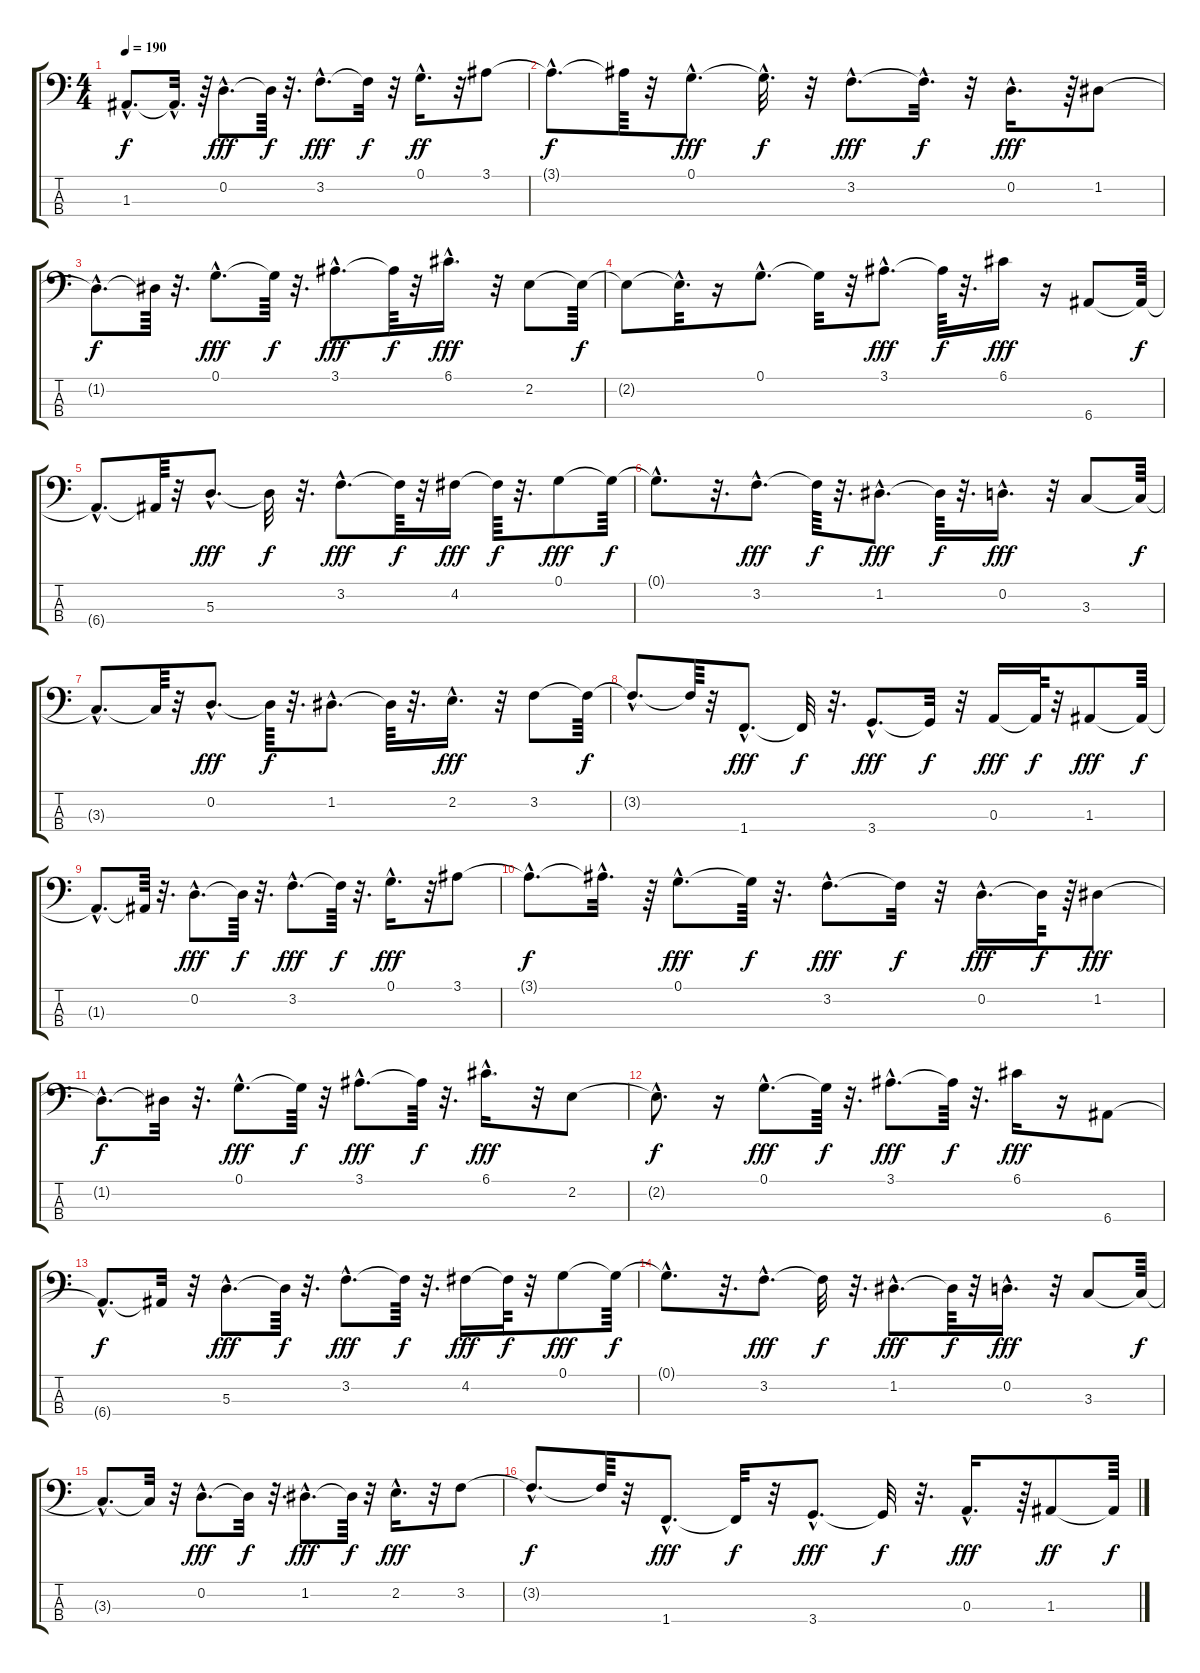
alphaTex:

\track "" {instrument electricbassfinger}
\staff {score tabs}
\tuning (G2 D2 A1 E1) {hide}
\ts (4 4)
\tempo 190
\clef f4
\ks c
1.3{hac t}.8{d dy f} 1.3{hac t}.32{d} r.64 0.2{hac}.8{d dy fff} 0.2{t}.64{dy f} r.32{d} 3.2{hac}.8{d dy fff} 3.2{t}.32{dy f} r.32 0.1{hac}.16{d dy ff} r.32 3.1.8 |
3.1{hac t}.8{d dy f} 3.1{t}.64 r.32 0.1{hac}.8{d dy fff} 0.1{hac t}.32{d dy f} r.32 3.2{hac}.8{d dy fff} 3.2{hac t}.32{d dy f} r.32 0.2{hac}.16{d dy fff} r.64 1.2.8 |
1.2{hac t}.8{d dy f} 1.2{t}.64 r.32{d} 0.1{hac}.8{d dy fff} 0.1{t}.64{dy f} r.32{d} 3.1{hac}.8{d dy fff} 3.1{t}.64{dy f} r.32 6.1{hac}.16{d dy fff} r.32 2.2.8 2.2{t}.64{dy f} |
2.2{t}.8 2.2{hac t}.32{d} r.16 0.1{hac}.8{d} 0.1{t}.32 r.32 3.1{hac}.8{d dy fff} 3.1{t}.64{dy f} r.32{d} 6.1.16{dy fff} r.16 6.4.8 6.4{t}.64{dy f} |
6.4{hac t}.8{d} 6.4{t}.64 r.32 5.3{hac}.8{d dy fff} 5.3{t}.32{dy f} r.32{d} 3.2{hac}.8{d dy fff} 3.2{t}.64{dy f} r.32 4.2.16{dy fff} 4.2{t}.64{dy f} r.32{d} 0.1.8{dy fff} 0.1{t}.64{dy f} |
0.1{hac t}.8{d} r.32{d} 3.2{hac}.8{d dy fff} 3.2{t}.64{dy f} r.32{d} 1.2{hac}.8{d dy fff} 1.2{t}.64{dy f} r.32{d} 0.2{hac}.16{d dy fff} r.32 3.3.8 3.3{t}.64{dy f} |
3.3{hac t}.8{d} 3.3{t}.64 r.32 0.2{hac}.8{d dy fff} 0.2{t}.64{dy f} r.32{d} 1.2{hac}.8{d} 1.2{t}.64 r.32{d} 2.2{hac}.16{d dy fff} r.32 3.2.8 3.2{t}.64{dy f} |
3.2{hac t}.8{d} 3.2{t}.64 r.32 1.4{hac}.8{d dy fff} 1.4{t}.32{dy f} r.32{d} 3.4{hac}.8{d dy fff} 3.4{t}.32{dy f} r.32 0.3.16{dy fff} 0.3{t}.64{dy f} r.32 1.3.8{dy fff} 1.3{t}.64{dy f} |
1.3{hac t}.8{d} 1.3{t}.64 r.32{d} 0.2{hac}.8{d dy fff} 0.2{t}.64{dy f} r.32{d} 3.2{hac}.8{d dy fff} 3.2{t}.64{dy f} r.32{d} 0.1{hac}.16{d dy fff} r.32 3.1.8 |
3.1{hac t}.8{d dy f} 3.1{hac t}.32{d} r.64 0.1{hac}.8{d dy fff} 0.1{t}.64{dy f} r.32{d} 3.2{hac}.8{d dy fff} 3.2{t}.32{dy f} r.32 0.2{hac}.16{d dy fff} 0.2{t}.64{dy f} r.64 1.2.8{dy fff} |
1.2{hac t}.8{d dy f} 1.2{t}.32 r.32{d} 0.1{hac}.8{d dy fff} 0.1{t}.64{dy f} r.32 3.1{hac}.8{d dy fff} 3.1{t}.64{dy f} r.32{d} 6.1{hac}.16{d dy fff} r.32 2.2.8 |
2.2{hac t}.8{d dy f} r.16 0.1{hac}.8{d dy fff} 0.1{t}.64{dy f} r.32{d} 3.1{hac}.8{d dy fff} 3.1{t}.64{dy f} r.32{d} 6.1.16{dy fff} r.16 6.4.8 |
6.4{hac t}.8{d dy f} 6.4{t}.32 r.32 5.3{hac}.8{d dy fff} 5.3{t}.64{dy f} r.32{d} 3.2{hac}.8{d dy fff} 3.2{t}.64{dy f} r.32{d} 4.2.16{dy fff} 4.2{t}.64{dy f} r.32 0.1.8{dy fff} 0.1{t}.64{dy f} |
0.1{hac t}.8{d} r.32{d} 3.2{hac}.8{d dy fff} 3.2{t}.32{dy f} r.32{d} 1.2{hac}.8{d dy fff} 1.2{t}.64{dy f} r.32 0.2{hac}.16{d dy fff} r.32 3.3.8 3.3{t}.64{dy f} |
3.3{hac t}.8{d} 3.3{t}.32 r.32 0.2{hac}.8{d dy fff} 0.2{t}.32{dy f} r.32{d} 1.2{hac}.8{d dy fff} 1.2{t}.64{dy f} r.32 2.2{hac}.16{d dy fff} r.32 3.2.8 |
3.2{hac t}.8{d dy f} 3.2{t}.64 r.32 1.4{hac}.8{d dy fff} 1.4{t}.32{dy f} r.32 3.4{hac}.8{d dy fff} 3.4{t}.32{dy f} r.32{d} 0.3{hac}.16{d dy fff} r.64 1.3.8{dy ff} 1.3{t}.64{dy f}
